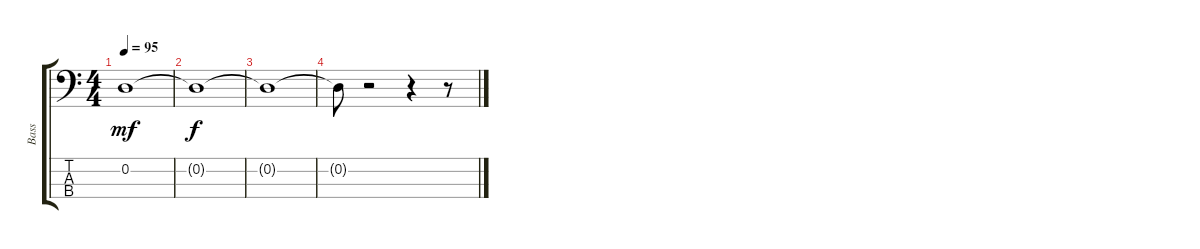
\track ("Bass" "Bass") {instrument electricbassfinger}
\staff {score tabs}
\tuning (G2 D2 A1 E1) {hide}
\ts (4 4)
\tempo 95
\clef f4
\ks c
0.2.1{dy mf} |
0.2{t}.1{dy f} |
0.2{t}.1 |
0.2{t}.8 r.2 r.4 r.8
